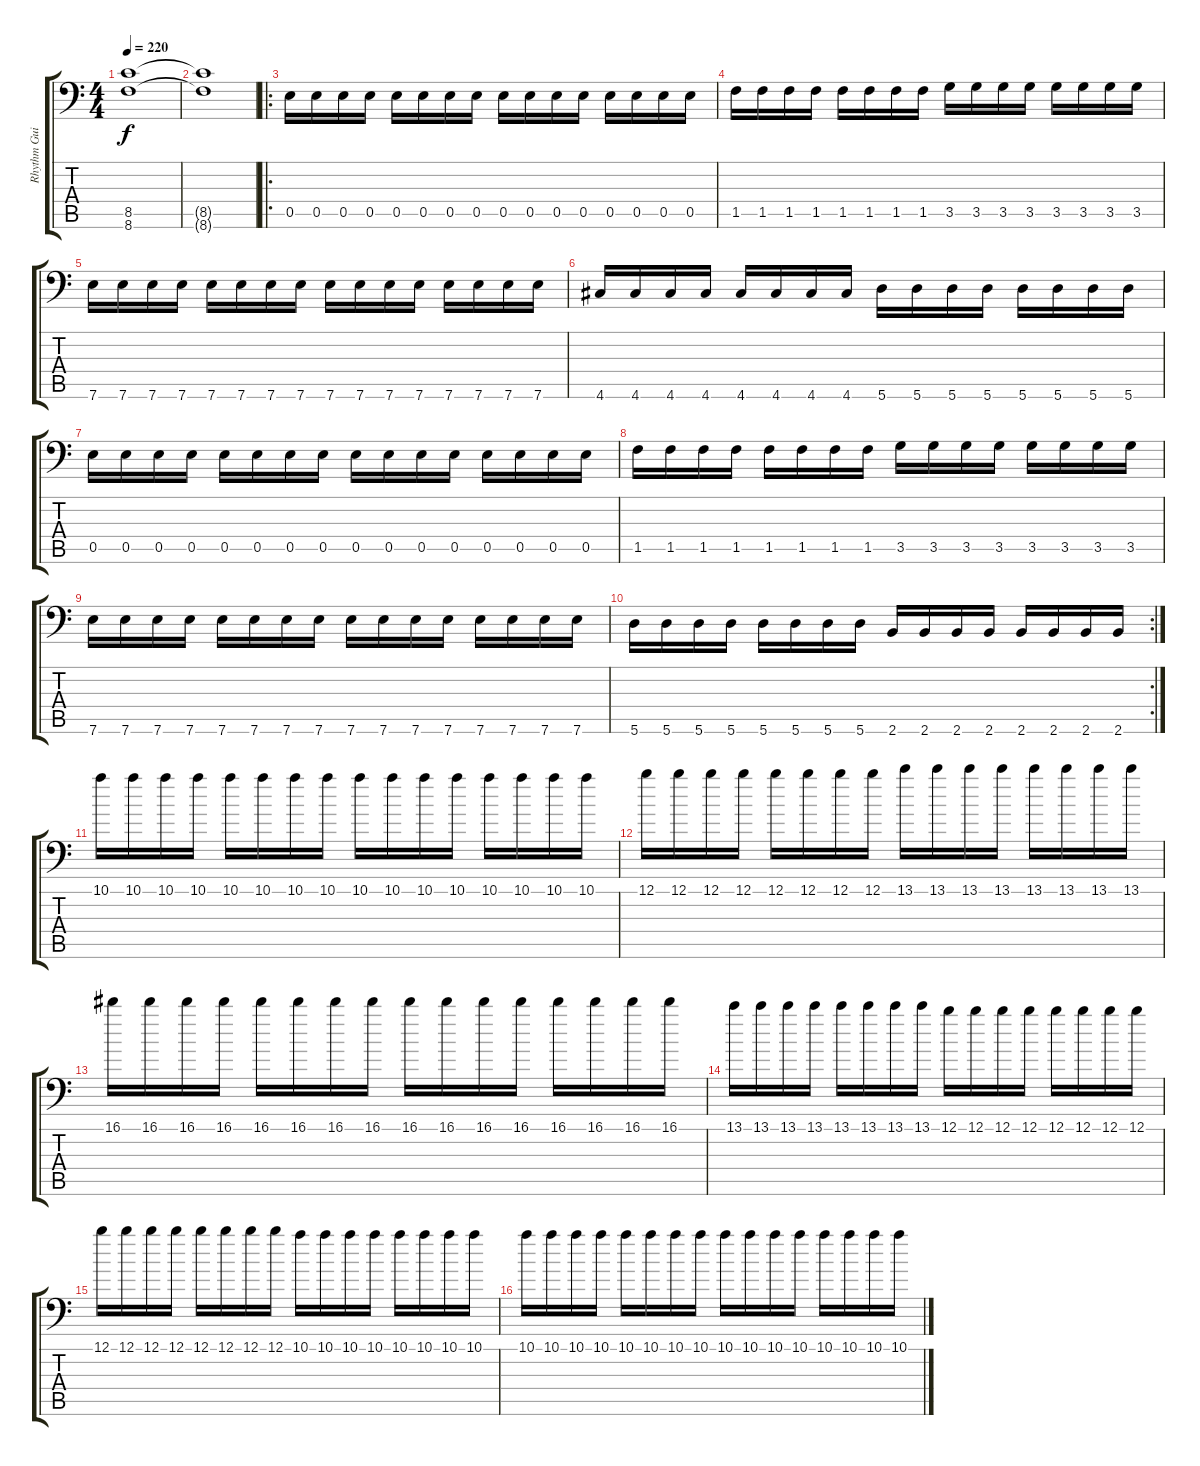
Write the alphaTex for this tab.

\track ("Rhythm Guitar 1" "Rhythm Gui") {instrument overdrivenguitar}
\staff {score tabs}
\tuning (B3 Gb3 D3 A2 E2 A1) {hide}
\ts (4 4)
\tempo 220
\clef f4
\ks c
(8.5{t} 8.6{t}).1{dy f} |
(8.5{t} 8.6{t}).1 |
\ro
0.5.16 0.5.16 0.5.16 0.5.16 0.5.16 0.5.16 0.5.16 0.5.16 0.5.16 0.5.16 0.5.16 0.5.16 0.5.16 0.5.16 0.5.16 0.5.16 |
1.5.16 1.5.16 1.5.16 1.5.16 1.5.16 1.5.16 1.5.16 1.5.16 3.5.16 3.5.16 3.5.16 3.5.16 3.5.16 3.5.16 3.5.16 3.5.16 |
7.6.16 7.6.16 7.6.16 7.6.16 7.6.16 7.6.16 7.6.16 7.6.16 7.6.16 7.6.16 7.6.16 7.6.16 7.6.16 7.6.16 7.6.16 7.6.16 |
4.6.16 4.6.16 4.6.16 4.6.16 4.6.16 4.6.16 4.6.16 4.6.16 5.6.16 5.6.16 5.6.16 5.6.16 5.6.16 5.6.16 5.6.16 5.6.16 |
0.5.16 0.5.16 0.5.16 0.5.16 0.5.16 0.5.16 0.5.16 0.5.16 0.5.16 0.5.16 0.5.16 0.5.16 0.5.16 0.5.16 0.5.16 0.5.16 |
1.5.16 1.5.16 1.5.16 1.5.16 1.5.16 1.5.16 1.5.16 1.5.16 3.5.16 3.5.16 3.5.16 3.5.16 3.5.16 3.5.16 3.5.16 3.5.16 |
7.6.16 7.6.16 7.6.16 7.6.16 7.6.16 7.6.16 7.6.16 7.6.16 7.6.16 7.6.16 7.6.16 7.6.16 7.6.16 7.6.16 7.6.16 7.6.16 |
\rc 2
5.6.16 5.6.16 5.6.16 5.6.16 5.6.16 5.6.16 5.6.16 5.6.16 2.6.16 2.6.16 2.6.16 2.6.16 2.6.16 2.6.16 2.6.16 2.6.16 |
10.1.16 10.1.16 10.1.16 10.1.16 10.1.16 10.1.16 10.1.16 10.1.16 10.1.16 10.1.16 10.1.16 10.1.16 10.1.16 10.1.16 10.1.16 10.1.16 |
12.1.16 12.1.16 12.1.16 12.1.16 12.1.16 12.1.16 12.1.16 12.1.16 13.1.16 13.1.16 13.1.16 13.1.16 13.1.16 13.1.16 13.1.16 13.1.16 |
16.1.16 16.1.16 16.1.16 16.1.16 16.1.16 16.1.16 16.1.16 16.1.16 16.1.16 16.1.16 16.1.16 16.1.16 16.1.16 16.1.16 16.1.16 16.1.16 |
13.1.16 13.1.16 13.1.16 13.1.16 13.1.16 13.1.16 13.1.16 13.1.16 12.1.16 12.1.16 12.1.16 12.1.16 12.1.16 12.1.16 12.1.16 12.1.16 |
12.1.16 12.1.16 12.1.16 12.1.16 12.1.16 12.1.16 12.1.16 12.1.16 10.1.16 10.1.16 10.1.16 10.1.16 10.1.16 10.1.16 10.1.16 10.1.16 |
10.1.16 10.1.16 10.1.16 10.1.16 10.1.16 10.1.16 10.1.16 10.1.16 10.1.16 10.1.16 10.1.16 10.1.16 10.1.16 10.1.16 10.1.16 10.1.16
